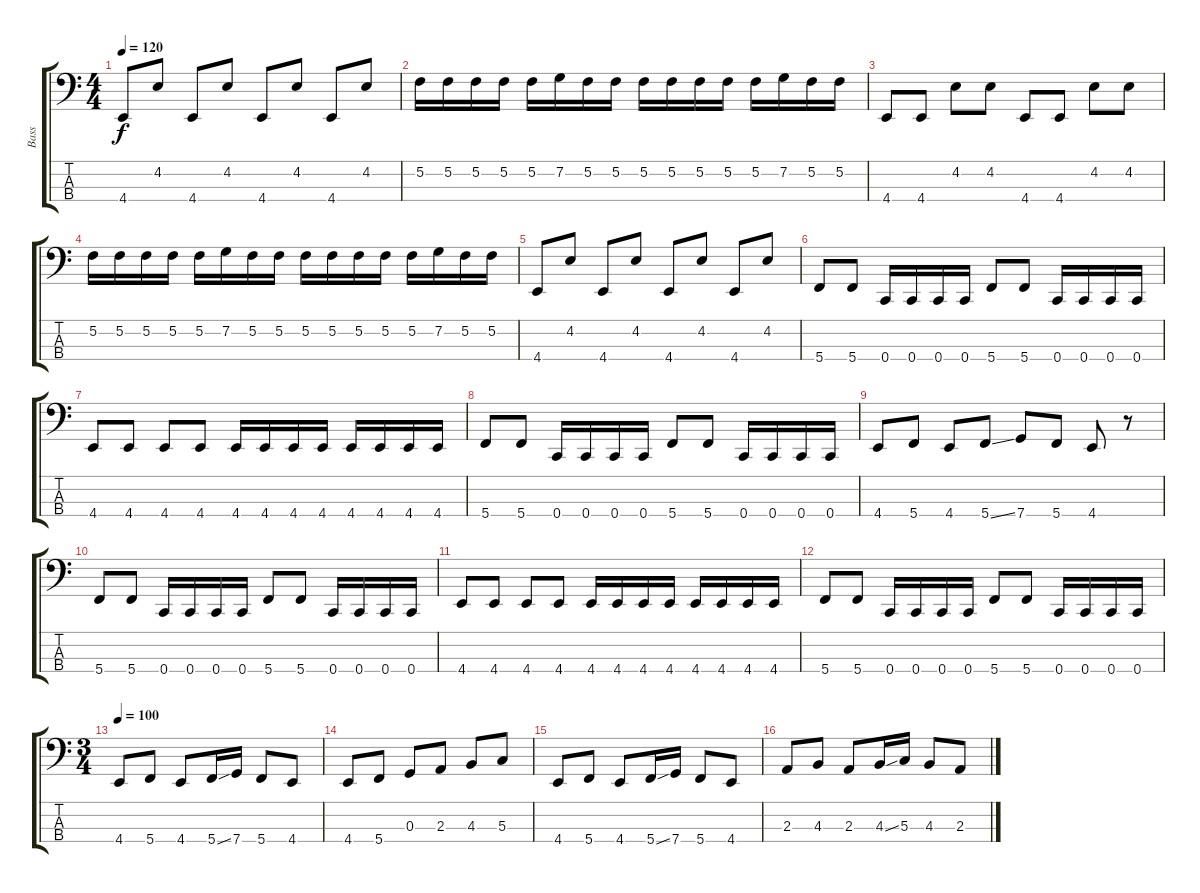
\track ("Bass" "Bass") {instrument slapbass2}
\staff {score tabs}
\tuning (F2 C2 G1 C1) {hide}
\ts (4 4)
\tempo 120
\clef f4
\ks c
4.4.8{dy f} 4.2.8 4.4.8 4.2.8 4.4.8 4.2.8 4.4.8 4.2.8 |
5.2.16 5.2.16 5.2.16 5.2.16 5.2.16 7.2.16 5.2.16 5.2.16 5.2.16 5.2.16 5.2.16 5.2.16 5.2.16 7.2.16 5.2.16 5.2.16 |
4.4.8 4.4.8 4.2.8 4.2.8 4.4.8 4.4.8 4.2.8 4.2.8 |
5.2.16 5.2.16 5.2.16 5.2.16 5.2.16 7.2.16 5.2.16 5.2.16 5.2.16 5.2.16 5.2.16 5.2.16 5.2.16 7.2.16 5.2.16 5.2.16 |
4.4.8 4.2.8 4.4.8 4.2.8 4.4.8 4.2.8 4.4.8 4.2.8 |
5.4.8 5.4.8 0.4.16 0.4.16 0.4.16 0.4.16 5.4.8 5.4.8 0.4.16 0.4.16 0.4.16 0.4.16 |
4.4.8 4.4.8 4.4.8 4.4.8 4.4.16 4.4.16 4.4.16 4.4.16 4.4.16 4.4.16 4.4.16 4.4.16 |
5.4.8 5.4.8 0.4.16 0.4.16 0.4.16 0.4.16 5.4.8 5.4.8 0.4.16 0.4.16 0.4.16 0.4.16 |
4.4.8 5.4.8 4.4.8 5.4{ss}.8 7.4.8 5.4.8 4.4.8 r.8 |
5.4.8 5.4.8 0.4.16 0.4.16 0.4.16 0.4.16 5.4.8 5.4.8 0.4.16 0.4.16 0.4.16 0.4.16 |
4.4.8 4.4.8 4.4.8 4.4.8 4.4.16 4.4.16 4.4.16 4.4.16 4.4.16 4.4.16 4.4.16 4.4.16 |
5.4.8 5.4.8 0.4.16 0.4.16 0.4.16 0.4.16 5.4.8 5.4.8 0.4.16 0.4.16 0.4.16 0.4.16 |
\ts (3 4)
\tempo 100
4.4.8 5.4.8 4.4.8 5.4{ss}.16 7.4.16 5.4.8 4.4.8 |
4.4.8 5.4.8 0.3.8 2.3.8 4.3.8 5.3.8 |
4.4.8 5.4.8 4.4.8 5.4{ss}.16 7.4.16 5.4.8 4.4.8 |
2.3.8 4.3.8 2.3.8 4.3{ss}.16 5.3.16 4.3.8 2.3.8
